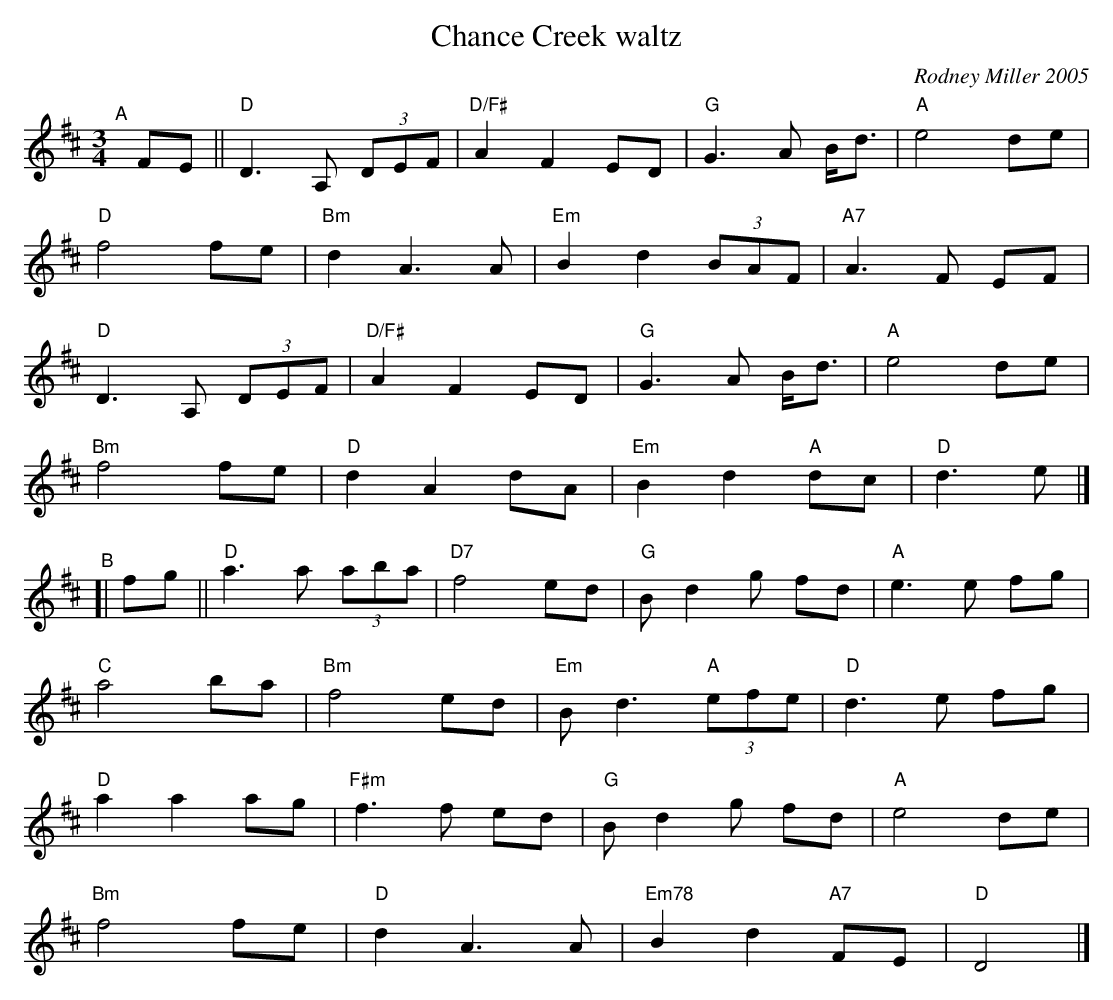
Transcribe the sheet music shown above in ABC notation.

X:1
T: Chance Creek waltz
C: Rodney Miller 2005
M: 3/4
L: 1/8
K: D
"^A"[|] FE ||\
"D"D3 A, (3DEF | "D/F#"A2 F2 ED | "G"G3 A B<d | "A"e4 de |
"D"f4 fe | "Bm"d2 A3 A | "Em"B2 d2 (3BAF | "A7"A3 F EF |
"D"D3 A, (3DEF | "D/F#"A2 F2 ED | "G"G3 A B<d | "A"e4 de |
"Bm"f4 fe | "D"d2 A2 dA | "Em"B2 d2 "A"dc | "D"d3 e |]
"^B"[| fg ||\
"D"a3 a (3aba | "D7"f4 ed | "G"B d2 g fd | "A"e3 e fg |
"C"a4 ba | "Bm"f4 ed | "Em"B d3 "A"(3efe | "D"d3 e fg |
"D"a2 a2 ag | "F#m"f3 f ed | "G" B d2 g fd | "A"e4 de |
"Bm"f4 fe | "D"d2 A3 A | "Em78"B2 d2 "A7"FE | "D"D4 |]
